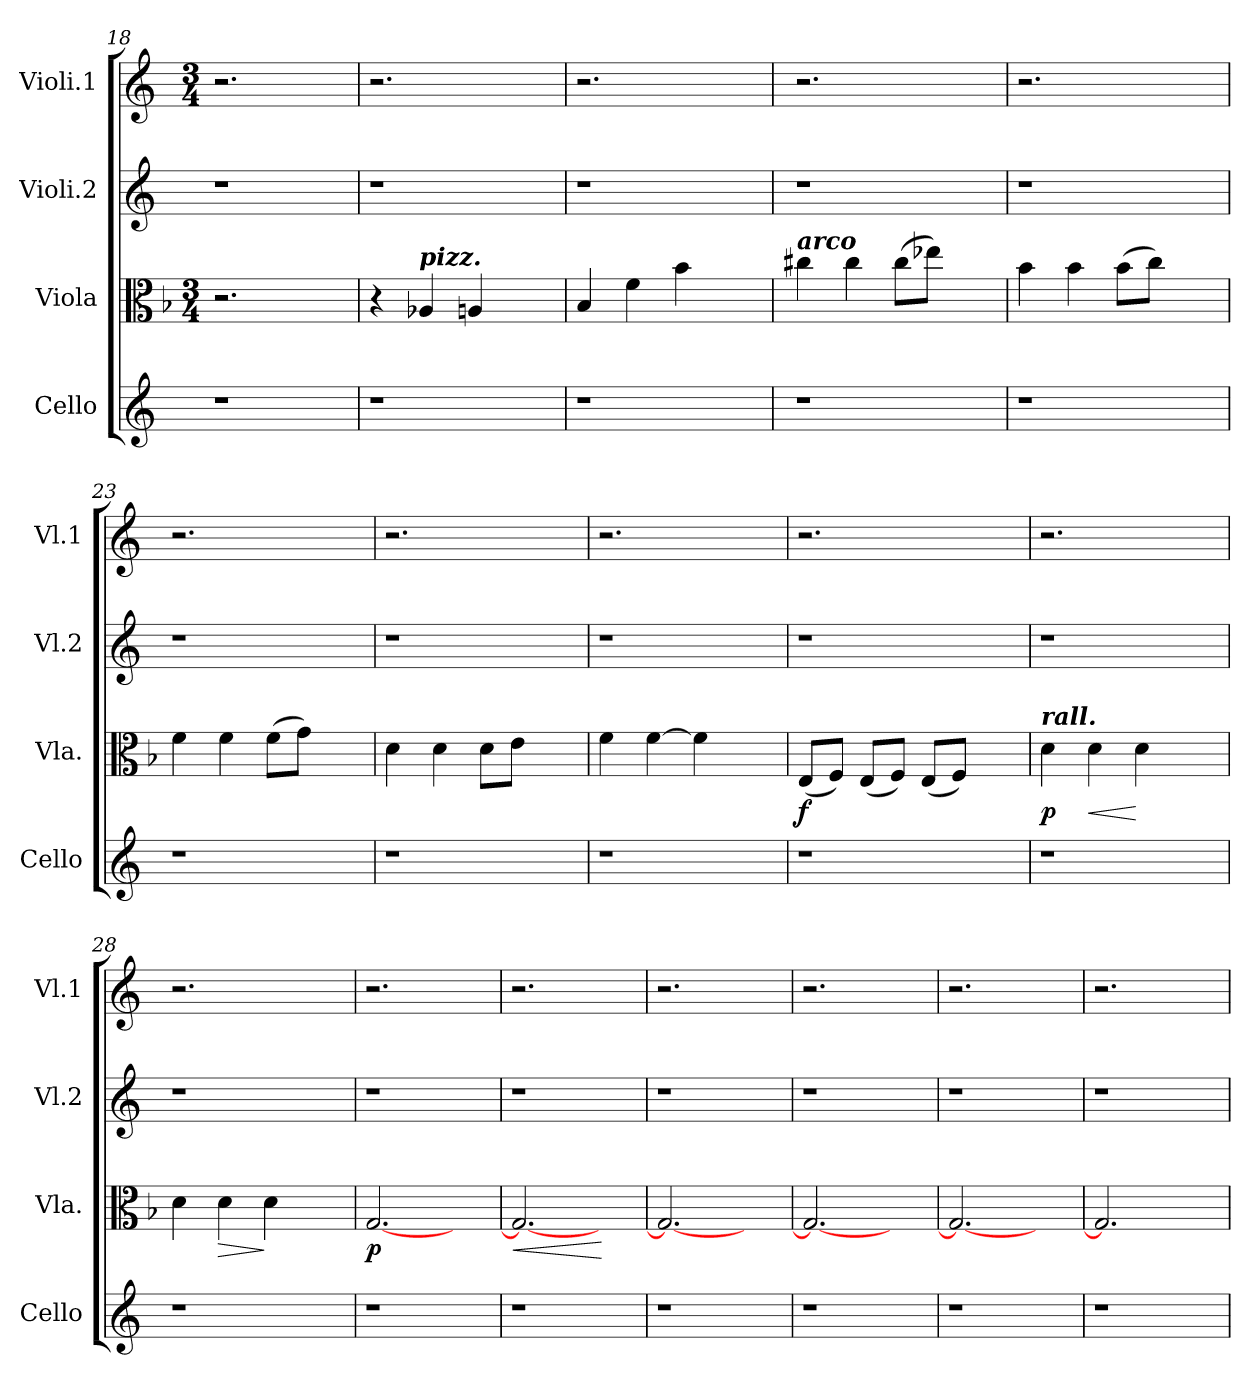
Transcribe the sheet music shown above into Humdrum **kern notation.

**kern	**kern	**dynam	**kern	**kern
*part4	*part3	*part3	*part2	*part1
*staff4	*staff3	*staff3	*staff2	*staff1
*I"Cello	*I"Viola	*	*I"Violi.2	*I"Violi.1
*I'Cello	*I'Vla.	*	*I'Vl.2	*I'Vl.1
*clefG2	*clefC3	*	*clefG2	*clefG2
*k[]	*k[b-]	*	*k[]	*k[]
*	*M3/4	*	*	*M3/4
=18	=18	=18	=18	=18
1r	2.r	.	1r	2.r
.	4ryy	.	.	4ryy
!!LO:PB:g=z
=19	=19	=19	=19	=19
1r	4r	.	1r	2.r
!	!LO:TX:a:Bi:t=pizz.	!	!	!
.	4A-X/	.	.	.
.	4An/	.	.	.
.	4ryy	.	.	4ryy
=20	=20	=20	=20	=20
1r	4B-/	.	1r	2.r
.	4f\	.	.	.
.	4b-\	.	.	.
.	4ryy	.	.	4ryy
=21	=21	=21	=21	=21
!	!LO:TX:a:Bi:t=arco	!	!	!
1r	4cc#X\	.	1r	2.r
.	4cc#\	.	.	.
.	(8cc#\L	.	.	.
.	8ee-X\J)	.	.	.
.	4ryy	.	.	4ryy
=22	=22	=22	=22	=22
1r	4b-\	.	1r	2.r
.	4b-\	.	.	.
.	(8b-\L	.	.	.
.	8cc\J)	.	.	.
.	4ryy	.	.	4ryy
=23	=23	=23	=23	=23
1r	4f\	.	1r	2.r
.	4f\	.	.	.
.	(8f\L	.	.	.
.	8g\J)	.	.	.
.	4ryy	.	.	4ryy
!!LO:LB:g=z
=24	=24	=24	=24	=24
1r	4d\	.	1r	2.r
.	4d\	.	.	.
.	8d\L	.	.	.
.	8e\J	.	.	.
.	4ryy	.	.	4ryy
=25	=25	=25	=25	=25
1r	4f\	.	1r	2.r
.	[4f\	.	.	.
.	4f\]	.	.	.
.	4ryy	.	.	4ryy
=26	=26	=26	=26	=26
!	!	!LO:DY:b	!	!
1r	(8E/L	f	1r	2.r
.	8F/J)	.	.	.
.	(8E/L	.	.	.
.	8F/J)	.	.	.
.	(8E/L	.	.	.
.	8F/J)	.	.	.
.	4ryy	.	.	4ryy
=27	=27	=27	=27	=27
!	!LO:TX:a:Bi:t=rall.	!	!	!
!	!	!LO:DY:b	!	!
1r	4d\	p	1r	2.r
!	!	!LO:HP:b	!	!
.	4d\	<	.	.
.	4d\	[	.	.
.	4ryy	.	.	4ryy
=28	=28	=28	=28	=28
1r	4d\	.	1r	2.r
!	!	!LO:HP:b	!	!
.	4d\	>	.	.
.	4d\	]	.	.
.	4ryy	.	.	4ryy
!!LO:LB:g=z
=29	=29	=29	=29	=29
!	!	!LO:DY:b	!	!
1r	[2.G/	p	1r	2.r
.	4ryy	.	.	4ryy
=30	=30	=30	=30	=30
!	!	!LO:HP:b	!	!
1r	2.G/_	<	1r	2.r
.	4ryy	[	.	4ryy
=31	=31	=31	=31	=31
1r	2.G/_	.	1r	2.r
.	4ryy	.	.	4ryy
=32	=32	=32	=32	=32
1r	2.G/_	.	1r	2.r
.	4ryy	.	.	4ryy
=33	=33	=33	=33	=33
1r	2.G/_	.	1r	2.r
.	4ryy	.	.	4ryy
=34	=34	=34	=34	=34
1r	2.G/]	.	1r	2.r
.	4ryy	.	.	4ryy
=	=	=	=	=
*-	*-	*-	*-	*-
